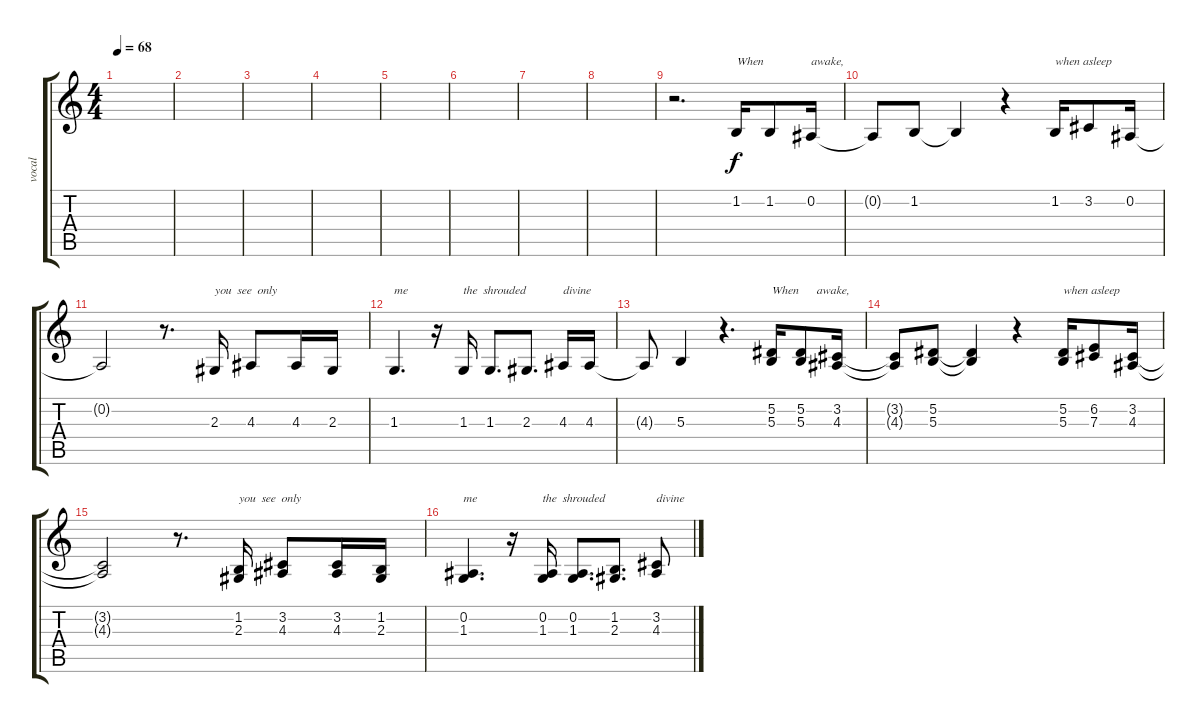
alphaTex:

\track ("vocal" "vocal") {instrument tenorsax}
\staff {score tabs}
\tuning (Eb4 Bb3 Gb3 Db3 Ab2 Eb2) {hide}
\ts (4 4)
\tempo 68
\clef g2
\ks c
|
|
|
|
|
|
|
|
r.2{d} 1.2.16{txt "When"} 1.2.8 0.2.16{txt "awake,"} |
0.2{t}.8 1.2.8 1.2{t}.4 r.4 1.2.16{txt "when asleep"} 3.2.8 0.2.16 |
0.2{t}.2 r.8{d} 2.3.16{txt "you  see  only"} 4.3.8 4.3.16 2.3.16 |
1.3.4{d txt "me"} r.16 1.3.16{txt "the  shrouded"} 1.3.8{d} 2.3.8{d} 4.3.16{txt "divine"} 4.3.16 |
4.3{t}.8 5.3.4 r.4{d} (5.2 5.3).16{txt "When      awake,"} (5.2 5.3).8 (3.2 4.3).16 |
(3.2{t} 4.3{t}).8 (5.2 5.3).8 (5.2{t} 5.3{t}).4 r.4 (5.2 5.3).16{txt "when asleep"} (6.2 7.3).8 (3.2 4.3).16 |
(3.2{t} 4.3{t}).2 r.8{d} (1.2 2.3).16{txt "you  see  only "} (3.2 4.3).8 (3.2 4.3).16 (1.2 2.3).16 |
(0.2 1.3).4{d txt "me"} r.16 (0.2 1.3).16{txt "the  shrouded"} (0.2 1.3).8{d} (1.2 2.3).8{d} (3.2 4.3).8{txt "divine "}
